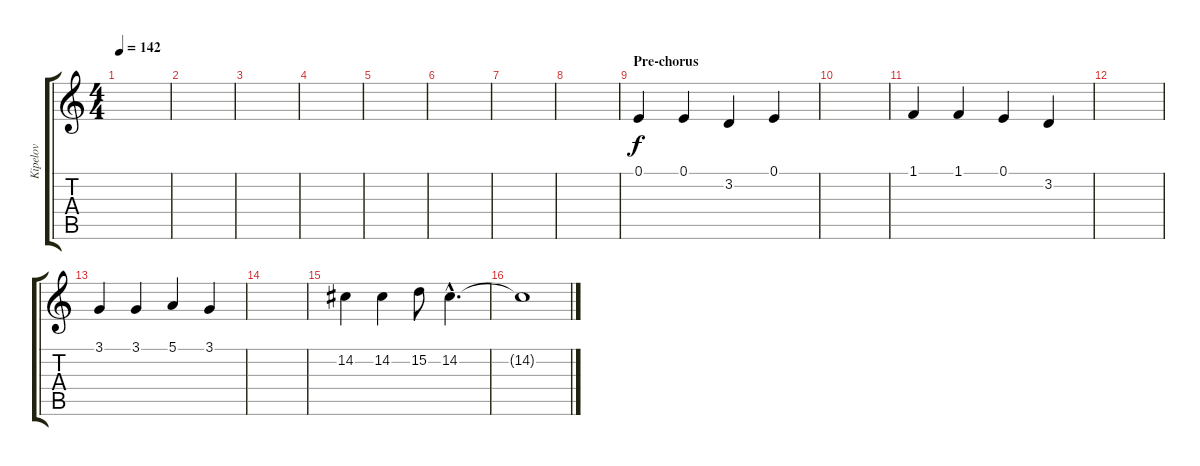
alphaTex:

\track ("Kipelov" "Kipelov") {instrument tenorsax}
\staff {score tabs}
\tuning (E4 B3 G3 D3 A2 E2) {hide}
\ts (4 4)
\tempo 142
\clef g2
\ks c
|
|
|
|
|
|
|
|
\section ("" "Pre-chorus")
0.1.4 0.1.4 3.2.4 0.1.4 |
|
1.1.4 1.1.4 0.1.4 3.2.4 |
|
3.1.4 3.1.4 5.1.4 3.1.4 |
|
14.2.4 14.2.4 15.2.8 14.2{hac}.4{d} |
14.2{t}.1
